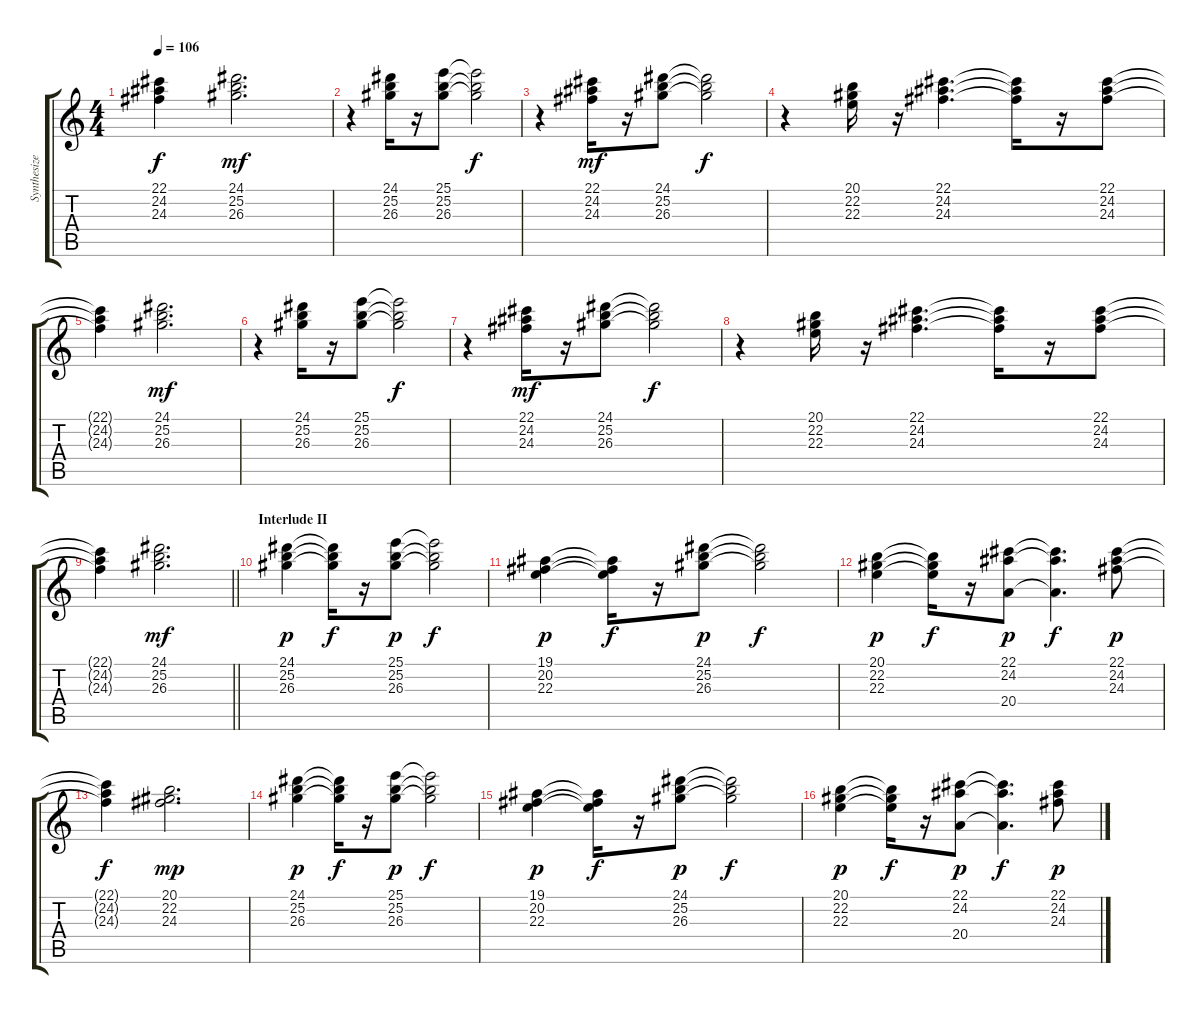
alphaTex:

\track ("Synthesizer I" "Synthesize") {instrument pad3polysynth}
\staff {score tabs}
\tuning (Eb4 Bb3 Gb3 Db3 Ab2 Eb2) {hide}
\ts (4 4)
\tempo 106
\clef g2
\ks c
(22.1{t} 24.2{t} 24.3{t}).4{dy f} (24.1 25.2 26.3).2{d dy mf} |
r.4 (24.1 25.2 26.3).16 r.16 (25.1 25.2 26.3).8 (25.1{t} 25.2{t} 26.3{t}).2{dy f} |
r.4 (22.1 24.2 24.3).16{dy mf} r.16 (24.1 25.2 26.3).8 (24.1{t} 25.2{t} 26.3{t}).2{dy f} |
r.4 (20.1 22.2 22.3).16 r.16 (22.1 24.2 24.3).4{d} (22.1{t} 24.2{t} 24.3{t}).16 r.16 (22.1 24.2 24.3).8 |
(22.1{t} 24.2{t} 24.3{t}).4 (24.1 25.2 26.3).2{d dy mf} |
r.4 (24.1 25.2 26.3).16 r.16 (25.1 25.2 26.3).8 (25.1{t} 25.2{t} 26.3{t}).2{dy f} |
r.4 (22.1 24.2 24.3).16{dy mf} r.16 (24.1 25.2 26.3).8 (24.1{t} 25.2{t} 26.3{t}).2{dy f} |
r.4 (20.1 22.2 22.3).16 r.16 (22.1 24.2 24.3).4{d} (22.1{t} 24.2{t} 24.3{t}).16 r.16 (22.1 24.2 24.3).8 |
\barLineRight lightlight
(22.1{t} 24.2{t} 24.3{t}).4 (24.1 25.2 26.3).2{d dy mf} |
\section ("" "Interlude II")
(24.1 25.2 26.3).4{dy p} (24.1{t} 25.2{t} 26.3{t}).16{dy f} r.16 (25.1 25.2 26.3).8{dy p} (25.1{t} 25.2{t} 26.3{t}).2{dy f} |
(19.1 20.2 22.3).4{dy p} (19.1{t} 20.2{t} 22.3{t}).16{dy f} r.16 (24.1 25.2 26.3).8{dy p} (24.1{t} 25.2{t} 26.3{t}).2{dy f} |
(20.1 22.2 22.3).4{dy p} (20.1{t} 22.2{t} 22.3{t}).16{dy f} r.16 (22.1 24.2 20.4).8{dy p} (22.1{t} 24.2{t} 20.4{t}).4{d dy f} (22.1 24.2 24.3).8{dy p} |
(22.1{t} 24.2{t} 24.3{t}).4{dy f} (20.1 22.2 24.3).2{d dy mp} |
(24.1 25.2 26.3).4{dy p} (24.1{t} 25.2{t} 26.3{t}).16{dy f} r.16 (25.1 25.2 26.3).8{dy p} (25.1{t} 25.2{t} 26.3{t}).2{dy f} |
(19.1 20.2 22.3).4{dy p} (19.1{t} 20.2{t} 22.3{t}).16{dy f} r.16 (24.1 25.2 26.3).8{dy p} (24.1{t} 25.2{t} 26.3{t}).2{dy f} |
(20.1 22.2 22.3).4{dy p} (20.1{t} 22.2{t} 22.3{t}).16{dy f} r.16 (22.1 24.2 20.4).8{dy p} (22.1{t} 24.2{t} 20.4{t}).4{d dy f} (22.1 24.2 24.3).8{dy p}
